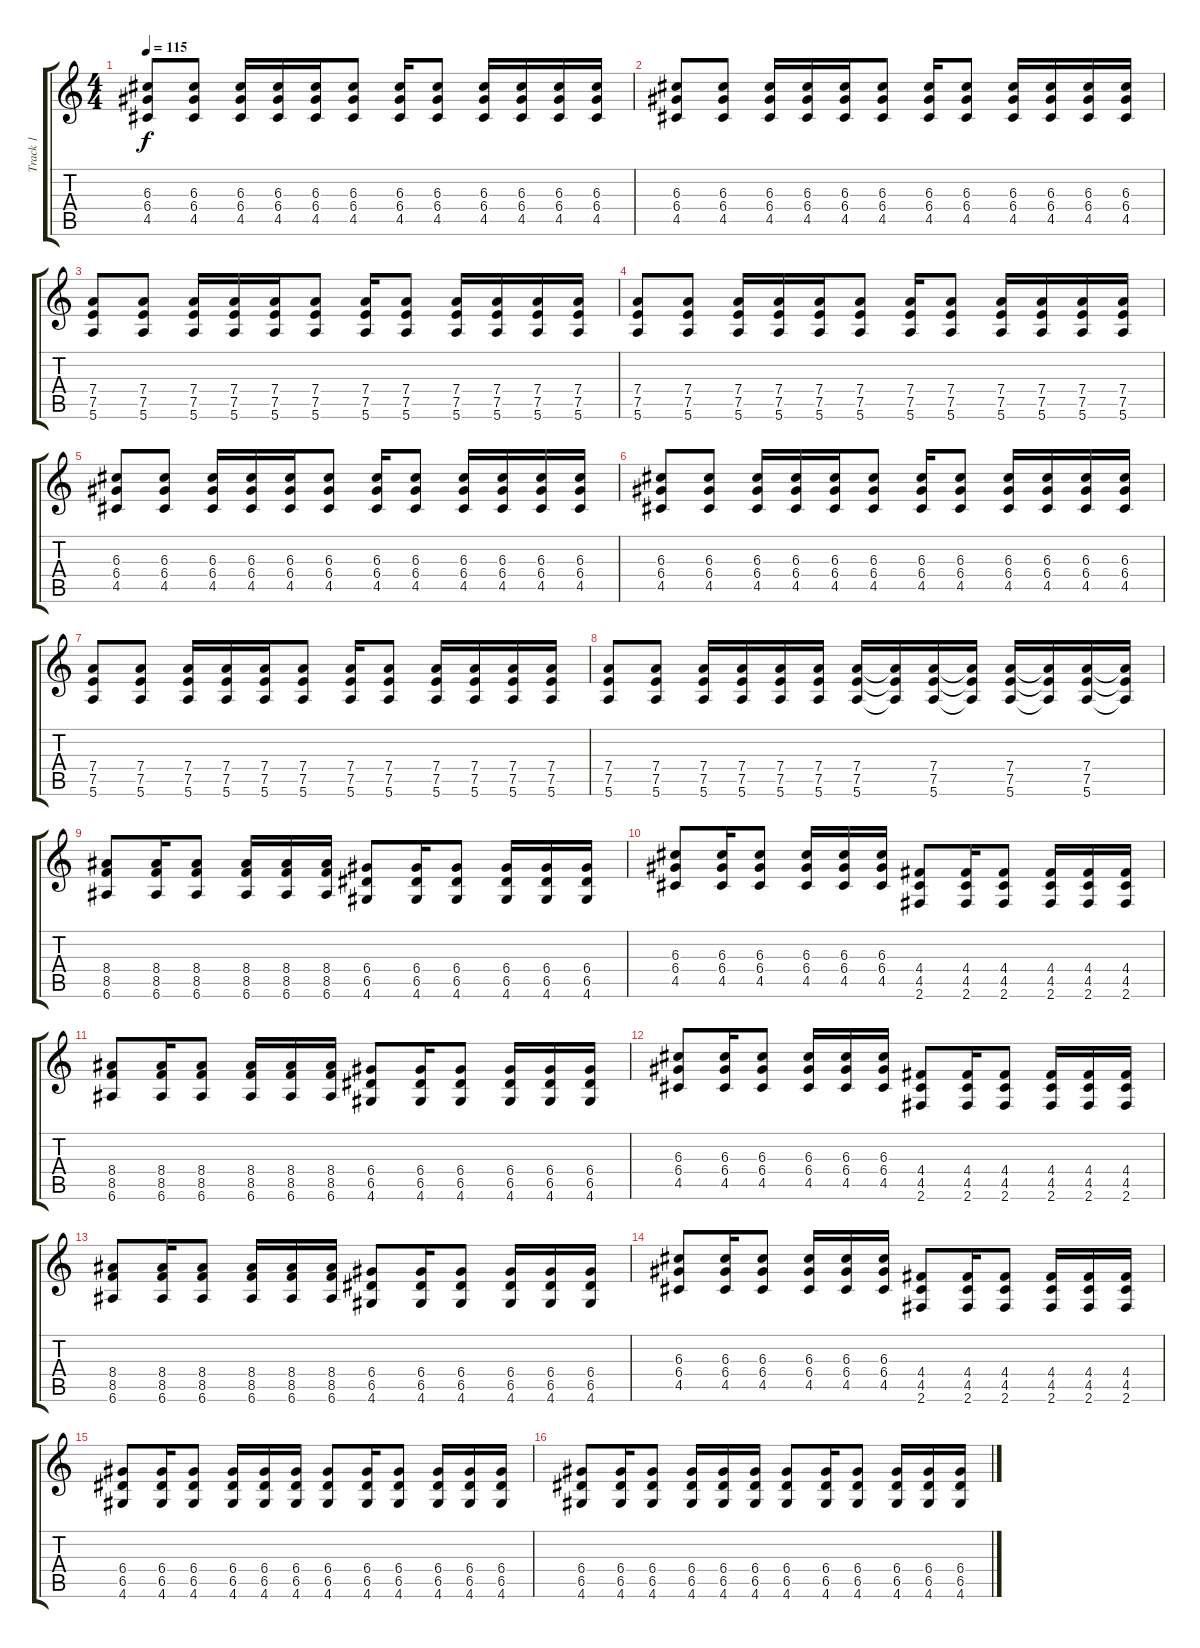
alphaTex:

\track ("Track 1" "Track 1") {instrument distortionguitar}
\staff {score tabs}
\tuning (E4 B3 G3 D3 A2 E2) {hide}
\ts (4 4)
\tempo 115
\clef g2
\ks c
(6.3 6.4 4.5).8{dy f} (6.3 6.4 4.5).8 (6.3 6.4 4.5).16 (6.3 6.4 4.5).16 (6.3 6.4 4.5).16 (6.3 6.4 4.5).8 (6.3 6.4 4.5).16 (6.3 6.4 4.5).8 (6.3 6.4 4.5).16 (6.3 6.4 4.5).16 (6.3 6.4 4.5).16 (6.3 6.4 4.5).16 |
(6.3 6.4 4.5).8 (6.3 6.4 4.5).8 (6.3 6.4 4.5).16 (6.3 6.4 4.5).16 (6.3 6.4 4.5).16 (6.3 6.4 4.5).8 (6.3 6.4 4.5).16 (6.3 6.4 4.5).8 (6.3 6.4 4.5).16 (6.3 6.4 4.5).16 (6.3 6.4 4.5).16 (6.3 6.4 4.5).16 |
(7.4 7.5 5.6).8 (7.4 7.5 5.6).8 (7.4 7.5 5.6).16 (7.4 7.5 5.6).16 (7.4 7.5 5.6).16 (7.4 7.5 5.6).8 (7.4 7.5 5.6).16 (7.4 7.5 5.6).8 (7.4 7.5 5.6).16 (7.4 7.5 5.6).16 (7.4 7.5 5.6).16 (7.4 7.5 5.6).16 |
(7.4 7.5 5.6).8 (7.4 7.5 5.6).8 (7.4 7.5 5.6).16 (7.4 7.5 5.6).16 (7.4 7.5 5.6).16 (7.4 7.5 5.6).8 (7.4 7.5 5.6).16 (7.4 7.5 5.6).8 (7.4 7.5 5.6).16 (7.4 7.5 5.6).16 (7.4 7.5 5.6).16 (7.4 7.5 5.6).16 |
(6.3 6.4 4.5).8 (6.3 6.4 4.5).8 (6.3 6.4 4.5).16 (6.3 6.4 4.5).16 (6.3 6.4 4.5).16 (6.3 6.4 4.5).8 (6.3 6.4 4.5).16 (6.3 6.4 4.5).8 (6.3 6.4 4.5).16 (6.3 6.4 4.5).16 (6.3 6.4 4.5).16 (6.3 6.4 4.5).16 |
(6.3 6.4 4.5).8 (6.3 6.4 4.5).8 (6.3 6.4 4.5).16 (6.3 6.4 4.5).16 (6.3 6.4 4.5).16 (6.3 6.4 4.5).8 (6.3 6.4 4.5).16 (6.3 6.4 4.5).8 (6.3 6.4 4.5).16 (6.3 6.4 4.5).16 (6.3 6.4 4.5).16 (6.3 6.4 4.5).16 |
(7.4 7.5 5.6).8 (7.4 7.5 5.6).8 (7.4 7.5 5.6).16 (7.4 7.5 5.6).16 (7.4 7.5 5.6).16 (7.4 7.5 5.6).8 (7.4 7.5 5.6).16 (7.4 7.5 5.6).8 (7.4 7.5 5.6).16 (7.4 7.5 5.6).16 (7.4 7.5 5.6).16 (7.4 7.5 5.6).16 |
(7.4 7.5 5.6).8 (7.4 7.5 5.6).8 (7.4 7.5 5.6).16 (7.4 7.5 5.6).16 (7.4 7.5 5.6).16 (7.4 7.5 5.6).16 (7.4 7.5 5.6).16 (7.4{t} 7.5{t} 5.6{t}).16 (7.4 7.5 5.6).16 (7.4{t} 7.5{t} 5.6{t}).16 (7.4 7.5 5.6).16 (7.4{t} 7.5{t} 5.6{t}).16 (7.4 7.5 5.6).16 (7.4{t} 7.5{t} 5.6{t}).16 |
(8.4 8.5 6.6).8 (8.4 8.5 6.6).16 (8.4 8.5 6.6).8 (8.4 8.5 6.6).16 (8.4 8.5 6.6).16 (8.4 8.5 6.6).16 (6.4 6.5 4.6).8 (6.4 6.5 4.6).16 (6.4 6.5 4.6).8 (6.4 6.5 4.6).16 (6.4 6.5 4.6).16 (6.4 6.5 4.6).16 |
(6.3 6.4 4.5).8 (6.3 6.4 4.5).16 (6.3 6.4 4.5).8 (6.3 6.4 4.5).16 (6.3 6.4 4.5).16 (6.3 6.4 4.5).16 (4.4 4.5 2.6).8 (4.4 4.5 2.6).16 (4.4 4.5 2.6).8 (4.4 4.5 2.6).16 (4.4 4.5 2.6).16 (4.4 4.5 2.6).16 |
(8.4 8.5 6.6).8 (8.4 8.5 6.6).16 (8.4 8.5 6.6).8 (8.4 8.5 6.6).16 (8.4 8.5 6.6).16 (8.4 8.5 6.6).16 (6.4 6.5 4.6).8 (6.4 6.5 4.6).16 (6.4 6.5 4.6).8 (6.4 6.5 4.6).16 (6.4 6.5 4.6).16 (6.4 6.5 4.6).16 |
(6.3 6.4 4.5).8 (6.3 6.4 4.5).16 (6.3 6.4 4.5).8 (6.3 6.4 4.5).16 (6.3 6.4 4.5).16 (6.3 6.4 4.5).16 (4.4 4.5 2.6).8 (4.4 4.5 2.6).16 (4.4 4.5 2.6).8 (4.4 4.5 2.6).16 (4.4 4.5 2.6).16 (4.4 4.5 2.6).16 |
(8.4 8.5 6.6).8 (8.4 8.5 6.6).16 (8.4 8.5 6.6).8 (8.4 8.5 6.6).16 (8.4 8.5 6.6).16 (8.4 8.5 6.6).16 (6.4 6.5 4.6).8 (6.4 6.5 4.6).16 (6.4 6.5 4.6).8 (6.4 6.5 4.6).16 (6.4 6.5 4.6).16 (6.4 6.5 4.6).16 |
(6.3 6.4 4.5).8 (6.3 6.4 4.5).16 (6.3 6.4 4.5).8 (6.3 6.4 4.5).16 (6.3 6.4 4.5).16 (6.3 6.4 4.5).16 (4.4 4.5 2.6).8 (4.4 4.5 2.6).16 (4.4 4.5 2.6).8 (4.4 4.5 2.6).16 (4.4 4.5 2.6).16 (4.4 4.5 2.6).16 |
(6.4 6.5 4.6).8 (6.4 6.5 4.6).16 (6.4 6.5 4.6).8 (6.4 6.5 4.6).16 (6.4 6.5 4.6).16 (6.4 6.5 4.6).16 (6.4 6.5 4.6).8 (6.4 6.5 4.6).16 (6.4 6.5 4.6).8 (6.4 6.5 4.6).16 (6.4 6.5 4.6).16 (6.4 6.5 4.6).16 |
(6.4 6.5 4.6).8 (6.4 6.5 4.6).16 (6.4 6.5 4.6).8 (6.4 6.5 4.6).16 (6.4 6.5 4.6).16 (6.4 6.5 4.6).16 (6.4 6.5 4.6).8 (6.4 6.5 4.6).16 (6.4 6.5 4.6).8 (6.4 6.5 4.6).16 (6.4 6.5 4.6).16 (6.4 6.5 4.6).16
